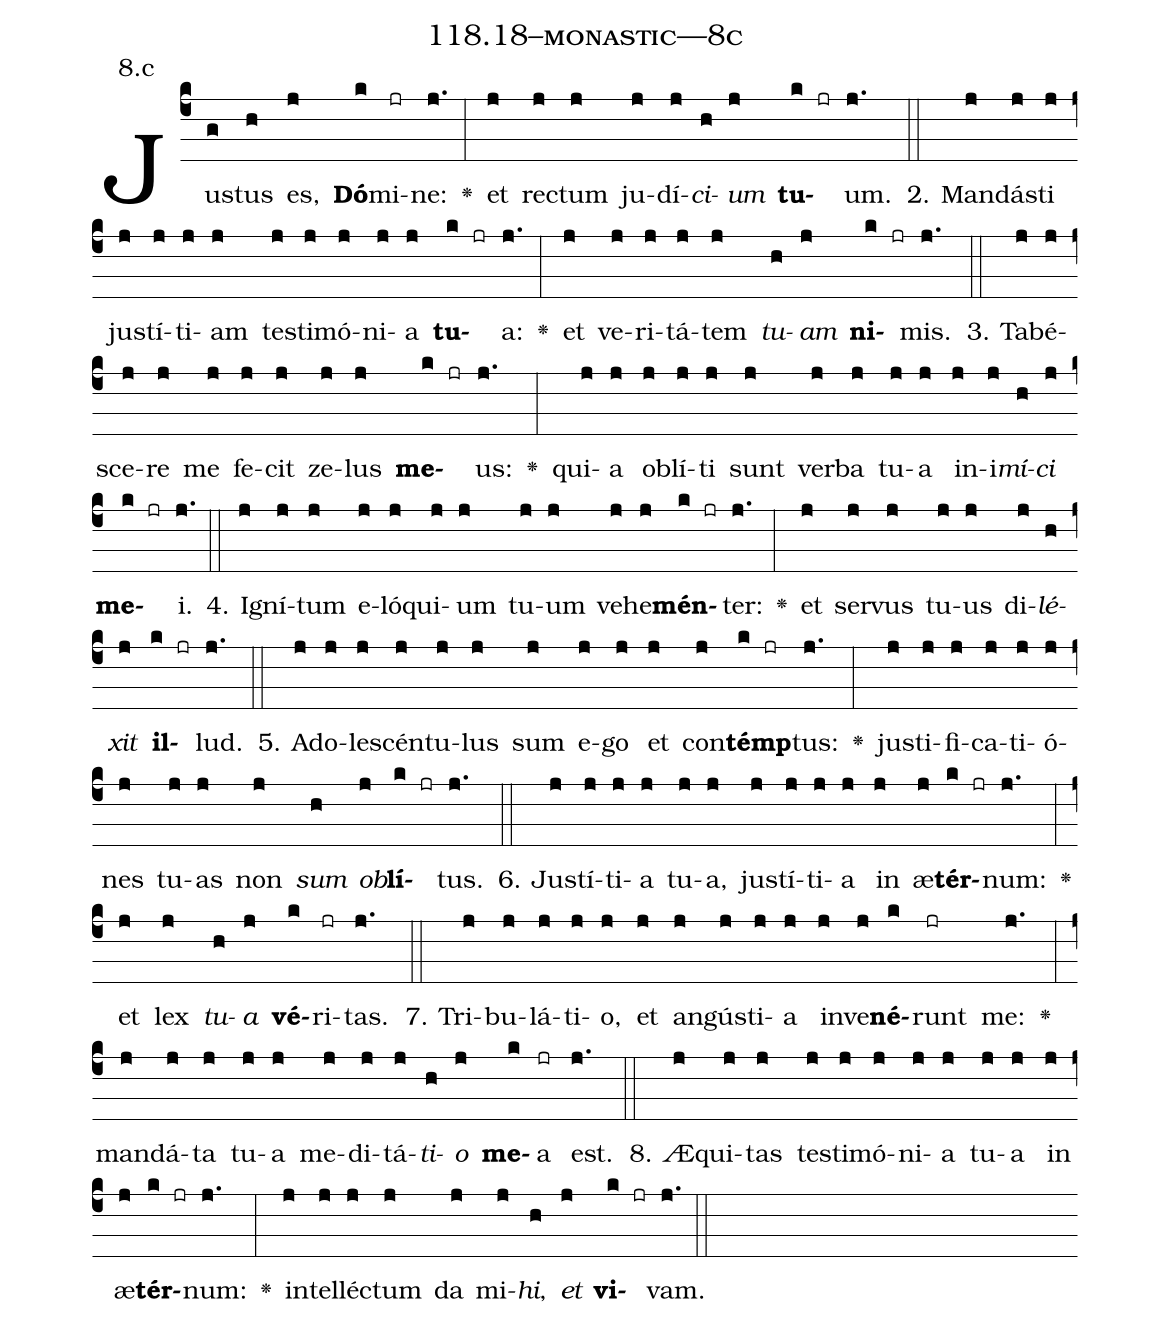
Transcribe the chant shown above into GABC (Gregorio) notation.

name: 118.18--monastic---8c;
annotation: 8.c;
%%
(c4)Jus(g)tus(h) es,(j) <b>Dó</b>(k)mi(jr)ne:(j.) <v>\greheightstar</v>(:) et(j) rec(j)tum(j) ju(j)dí(j)<i>ci</i>(h)<i>um</i>(j) <b>tu</b>(k jr)um.(j.) (::)
2. Man(j)dás(j)ti(j) jus(j)tí(j)ti(j)am(j) tes(j)ti(j)mó(j)ni(j)a(j) <b>tu</b>(k jr)a:(j.) <v>\greheightstar</v>(:) et(j) ve(j)ri(j)tá(j)tem(j) <i>tu</i>(h)<i>am</i>(j) <b>ni</b>(k jr)mis.(j.) (::)
3. Ta(j)bé(j)sce(j)re(j) me(j) fe(j)cit(j) ze(j)lus(j) <b>me</b>(k jr)us:(j.) <v>\greheightstar</v>(:) qui(j)a(j) ob(j)lí(j)ti(j) sunt(j) ver(j)ba(j) tu(j)a(j) in(j)i(j)<i>mí</i>(h)<i>ci</i>(j) <b>me</b>(k jr)i.(j.) (::)
4. I(j)gní(j)tum(j) e(j)ló(j)qui(j)um(j) tu(j)um(j) ve(j)he(j)<b>mén</b>(k jr)ter:(j.) <v>\greheightstar</v>(:) et(j) ser(j)vus(j) tu(j)us(j) di(j)<i>lé</i>(h)<i>xit</i>(j) <b>il</b>(k jr)lud.(j.) (::)
5. Ad(j)o(j)le(j)scén(j)tu(j)lus(j) sum(j) e(j)go(j) et(j) con(j)<b>témp</b>(k jr)tus:(j.) <v>\greheightstar</v>(:) jus(j)ti(j)fi(j)ca(j)ti(j)ó(j)nes(j) tu(j)as(j) non(j) <i>sum</i>(h) <i>ob</i>(j)<b>lí</b>(k jr)tus.(j.) (::)
6. Jus(j)tí(j)ti(j)a(j) tu(j)a,(j) jus(j)tí(j)ti(j)a(j) in(j) æ(j)<b>tér</b>(k jr)num:(j.) <v>\greheightstar</v>(:) et(j) lex(j) <i>tu</i>(h)<i>a</i>(j) <b>vé</b>(k)ri(jr)tas.(j.) (::)
7. Tri(j)bu(j)lá(j)ti(j)o,(j) et(j) an(j)gús(j)ti(j)a(j) in(j)ve(j)<b>né</b>(k)runt(jr) me:(j.) <v>\greheightstar</v>(:) man(j)dá(j)ta(j) tu(j)a(j) me(j)di(j)tá(j)<i>ti</i>(h)<i>o</i>(j) <b>me</b>(k)a(jr) est.(j.) (::)
8. Æ(j)qui(j)tas(j) tes(j)ti(j)mó(j)ni(j)a(j) tu(j)a(j) in(j) æ(j)<b>tér</b>(k jr)num:(j.) <v>\greheightstar</v>(:) in(j)tel(j)léc(j)tum(j) da(j) mi(j)<i>hi</i>,(h) <i>et</i>(j) <b>vi</b>(k jr)vam.(j.) (::)
